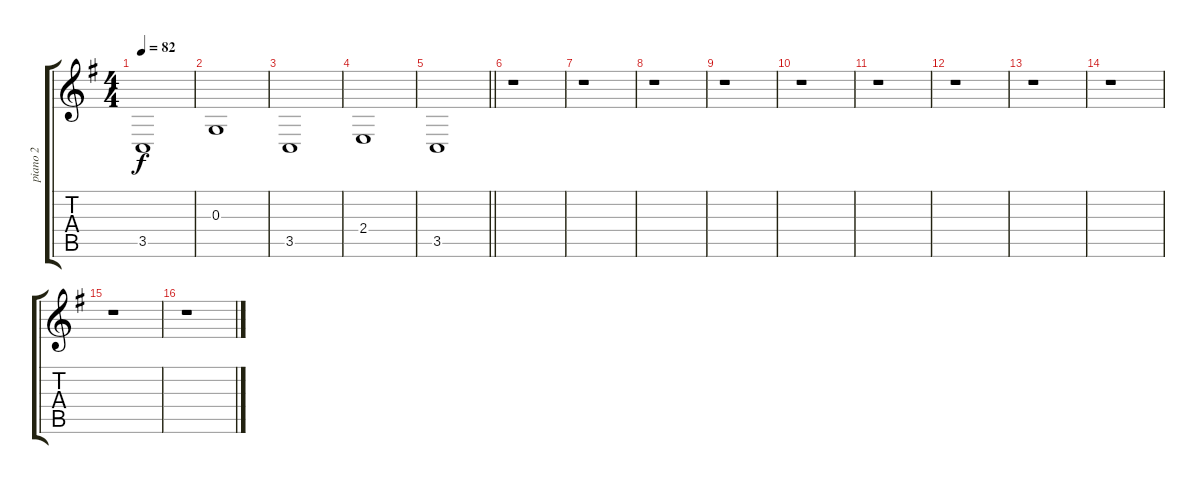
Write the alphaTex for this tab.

\track ("piano 2" "piano 2") {instrument acousticgrandpiano}
\staff {score tabs}
\tuning (E4 B3 G3 D3 A2 E2) {hide}
\ts (4 4)
\tempo 82
\clef g2
\ks g
3.5.1{dy f} |
0.3.1 |
3.5.1 |
2.4.1 |
\barLineRight lightlight
3.5.1 |
r.1 |
r.1 |
r.1 |
r.1 |
r.1 |
r.1 |
r.1 |
r.1 |
r.1 |
r.1 |
r.1
